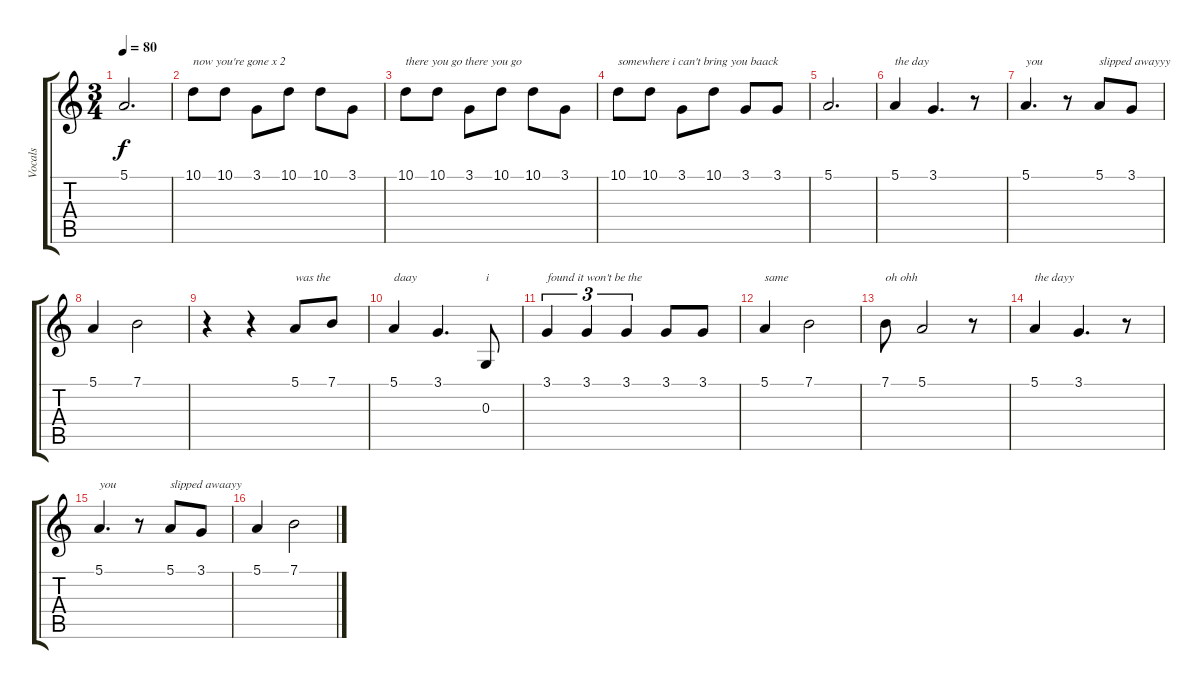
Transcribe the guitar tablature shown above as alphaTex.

\track ("Vocals" "Vocals") {instrument clarinet}
\staff {score tabs}
\tuning (E4 B3 G3 D3 A2 E2) {hide}
\ts (3 4)
\tempo 80
\clef g2
\ks c
5.1.2{d dy f} |
10.1.8{txt "now you're gone x 2"} 10.1.8 3.1.8 10.1.8 10.1.8 3.1.8 |
10.1.8{txt "there you go there you go"} 10.1.8 3.1.8 10.1.8 10.1.8 3.1.8 |
10.1.8{txt "somewhere i can't bring you baack"} 10.1.8 3.1.8 10.1.8 3.1.8 3.1.8 |
5.1.2{d} |
5.1.4{txt "the day"} 3.1.4{d} r.8 |
5.1.4{d txt "you"} r.8 5.1.8{txt "slipped awayyy"} 3.1.8 |
5.1.4 7.1.2 |
r.4 r.4 5.1.8{txt "was the"} 7.1.8 |
5.1.4{txt "daay"} 3.1.4{d} 0.3.8{txt "i"} |
3.1.4{tu (3 2) txt "found it won't be the"} 3.1.4{tu (3 2)} 3.1.4{tu (3 2)} 3.1.8 3.1.8 |
5.1.4{txt "same"} 7.1.2 |
7.1.8{txt "oh ohh"} 5.1.2 r.8 |
5.1.4{txt "the dayy"} 3.1.4{d} r.8 |
5.1.4{d txt "you"} r.8 5.1.8{txt "slipped awaayy"} 3.1.8 |
5.1.4 7.1.2
